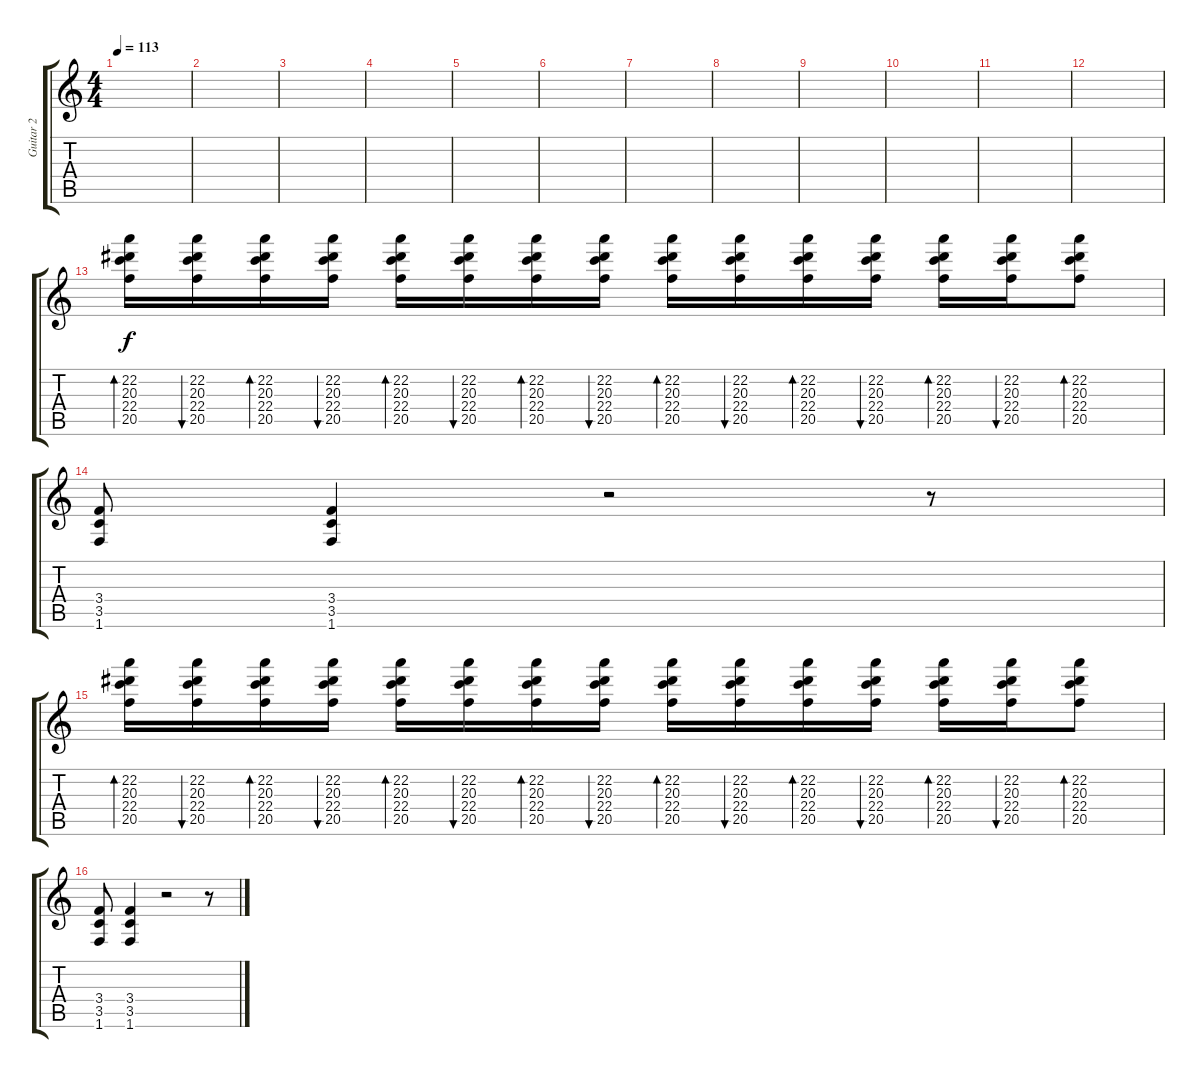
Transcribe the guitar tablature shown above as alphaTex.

\track ("Guitar 2" "Guitar 2") {instrument acousticguitarnylon}
\staff {score tabs}
\tuning (E4 B3 G3 D3 A2 E2) {hide}
\ts (4 4)
\tempo 113
\clef g2
\ks c
|
|
|
|
|
|
|
|
|
|
|
|
(22.2 20.3 22.4 20.5).16{bd 60 volume 7 instrument distortionguitar} (22.2 20.3 22.4 20.5).16{bu 60} (22.2 20.3 22.4 20.5).16{bd 60} (22.2 20.3 22.4 20.5).16{bu 60} (22.2 20.3 22.4 20.5).16{bd 60} (22.2 20.3 22.4 20.5).16{bu 60} (22.2 20.3 22.4 20.5).16{bd 60} (22.2 20.3 22.4 20.5).16{bu 60} (22.2 20.3 22.4 20.5).16{bd 60} (22.2 20.3 22.4 20.5).16{bu 60} (22.2 20.3 22.4 20.5).16{bd 60} (22.2 20.3 22.4 20.5).16{bu 60} (22.2 20.3 22.4 20.5).16{bd 60} (22.2 20.3 22.4 20.5).16{bu 60} (22.2 20.3 22.4 20.5).8{bd 60} |
(3.4 3.5 1.6).8{volume 12} (3.4 3.5 1.6).4 r.2 r.8 |
(22.2 20.3 22.4 20.5).16{bd 60 volume 7} (22.2 20.3 22.4 20.5).16{bu 60} (22.2 20.3 22.4 20.5).16{bd 60} (22.2 20.3 22.4 20.5).16{bu 60} (22.2 20.3 22.4 20.5).16{bd 60} (22.2 20.3 22.4 20.5).16{bu 60} (22.2 20.3 22.4 20.5).16{bd 60} (22.2 20.3 22.4 20.5).16{bu 60} (22.2 20.3 22.4 20.5).16{bd 60} (22.2 20.3 22.4 20.5).16{bu 60} (22.2 20.3 22.4 20.5).16{bd 60} (22.2 20.3 22.4 20.5).16{bu 60} (22.2 20.3 22.4 20.5).16{bd 60} (22.2 20.3 22.4 20.5).16{bu 60} (22.2 20.3 22.4 20.5).8{bd 60} |
(3.4 3.5 1.6).8{volume 12} (3.4 3.5 1.6).4 r.2 r.8
